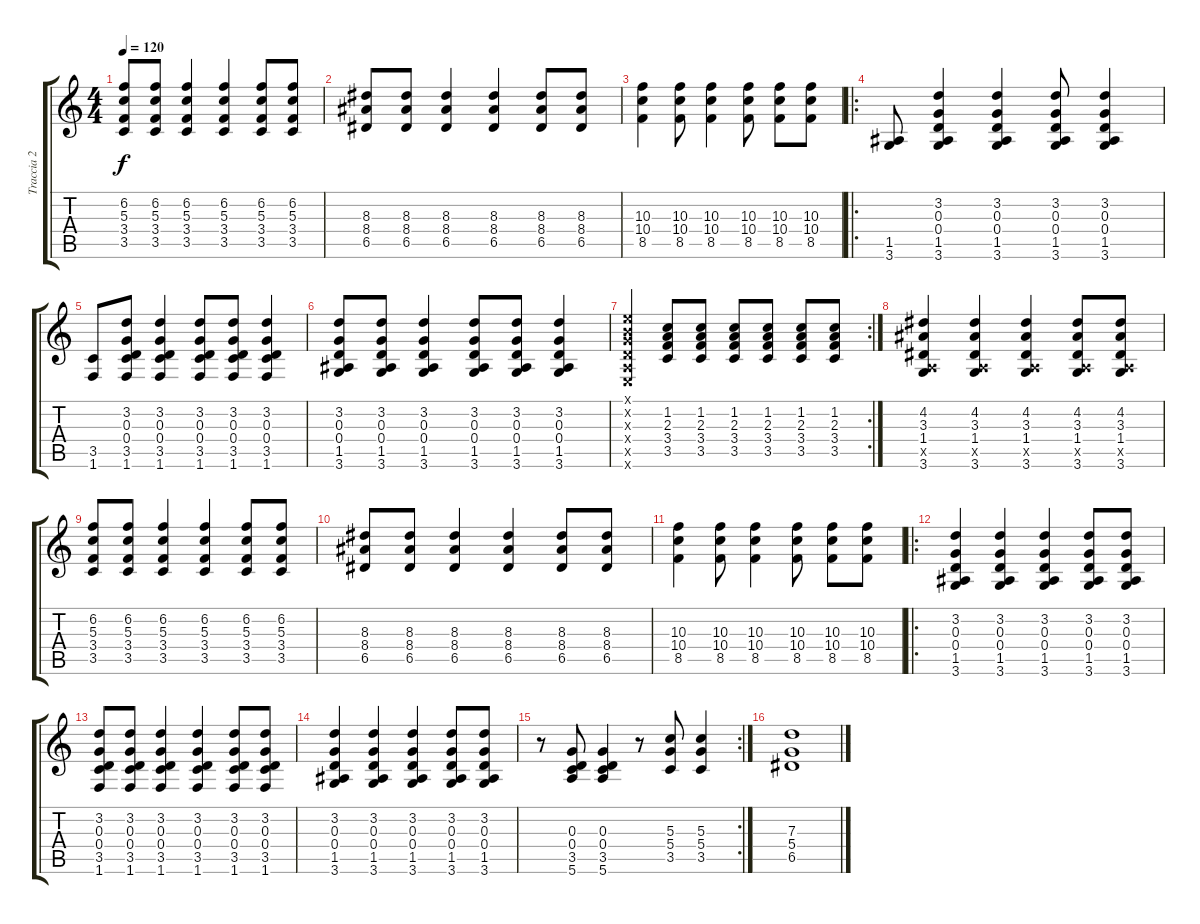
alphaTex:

\track ("Traccia 2" "Traccia 2") {instrument acousticguitarnylon}
\staff {score tabs}
\tuning (E4 B3 G3 D3 A2 E2) {hide}
\ts (4 4)
\tempo 120
\clef g2
\ks c
(6.2 5.3 3.4 3.5).8{dy f} (6.2 5.3 3.4 3.5).8 (6.2 5.3 3.4 3.5).4 (6.2 5.3 3.4 3.5).4 (6.2 5.3 3.4 3.5).8 (6.2 5.3 3.4 3.5).8 |
(8.3 8.4 6.5).8 (8.3 8.4 6.5).8 (8.3 8.4 6.5).4 (8.3 8.4 6.5).4 (8.3 8.4 6.5).8 (8.3 8.4 6.5).8 |
(10.3 10.4 8.5).4 (10.3 10.4 8.5).8 (10.3 10.4 8.5).4 (10.3 10.4 8.5).8 (10.3 10.4 8.5).8 (10.3 10.4 8.5).8 |
\ro
(1.5 3.6).8 (3.2 0.3 0.4 1.5 3.6).4 (3.2 0.3 0.4 1.5 3.6).4 (3.2 0.3 0.4 1.5 3.6).8 (3.2 0.3 0.4 1.5 3.6).4 |
(3.5 1.6).8 (3.2 0.3 0.4 3.5 1.6).8 (3.2 0.3 0.4 3.5 1.6).4 (3.2 0.3 0.4 3.5 1.6).8 (3.2 0.3 0.4 3.5 1.6).8 (3.2 0.3 0.4 3.5 1.6).4 |
(3.2 0.3 0.4 1.5 3.6).8 (3.2 0.3 0.4 1.5 3.6).8 (3.2 0.3 0.4 1.5 3.6).4 (3.2 0.3 0.4 1.5 3.6).8 (3.2 0.3 0.4 1.5 3.6).8 (3.2 0.3 0.4 1.5 3.6).4 |
\rc 2
(0.1{x} 0.2{x} 0.3{x} 0.4{x} 0.5{x} 0.6{x}).4 (1.2 2.3 3.4 3.5).8 (1.2 2.3 3.4 3.5).8 (1.2 2.3 3.4 3.5).8 (1.2 2.3 3.4 3.5).8 (1.2 2.3 3.4 3.5).8 (1.2 2.3 3.4 3.5).8 |
(4.2 3.3 1.4 0.5{x} 3.6).4{instrument overdrivenguitar} (4.2 3.3 1.4 0.5{x} 3.6).4 (4.2 3.3 1.4 0.5{x} 3.6).4 (4.2 3.3 1.4 0.5{x} 3.6).8 (4.2 3.3 1.4 0.5{x} 3.6).8 |
(6.2 5.3 3.4 3.5).8 (6.2 5.3 3.4 3.5).8 (6.2 5.3 3.4 3.5).4 (6.2 5.3 3.4 3.5).4 (6.2 5.3 3.4 3.5).8 (6.2 5.3 3.4 3.5).8 |
(8.3 8.4 6.5).8 (8.3 8.4 6.5).8 (8.3 8.4 6.5).4 (8.3 8.4 6.5).4 (8.3 8.4 6.5).8 (8.3 8.4 6.5).8 |
(10.3 10.4 8.5).4 (10.3 10.4 8.5).8 (10.3 10.4 8.5).4 (10.3 10.4 8.5).8 (10.3 10.4 8.5).8 (10.3 10.4 8.5).8 |
\ro
(3.2 0.3 0.4 1.5 3.6).4 (3.2 0.3 0.4 1.5 3.6).4 (3.2 0.3 0.4 1.5 3.6).4 (3.2 0.3 0.4 1.5 3.6).8 (3.2 0.3 0.4 1.5 3.6).8 |
(3.2 0.3 0.4 3.5 1.6).8 (3.2 0.3 0.4 3.5 1.6).8 (3.2 0.3 0.4 3.5 1.6).4 (3.2 0.3 0.4 3.5 1.6).4 (3.2 0.3 0.4 3.5 1.6).8 (3.2 0.3 0.4 3.5 1.6).8 |
(3.2 0.3 0.4 1.5 3.6).4 (3.2 0.3 0.4 1.5 3.6).4 (3.2 0.3 0.4 1.5 3.6).4 (3.2 0.3 0.4 1.5 3.6).8 (3.2 0.3 0.4 1.5 3.6).8 |
\rc 2
r.8 (0.3 0.4 3.5 5.6).8 (0.3 0.4 3.5 5.6).4 r.8 (5.3 5.4 3.5).8 (5.3 5.4 3.5).4 |
(7.3 5.4 6.5).1
